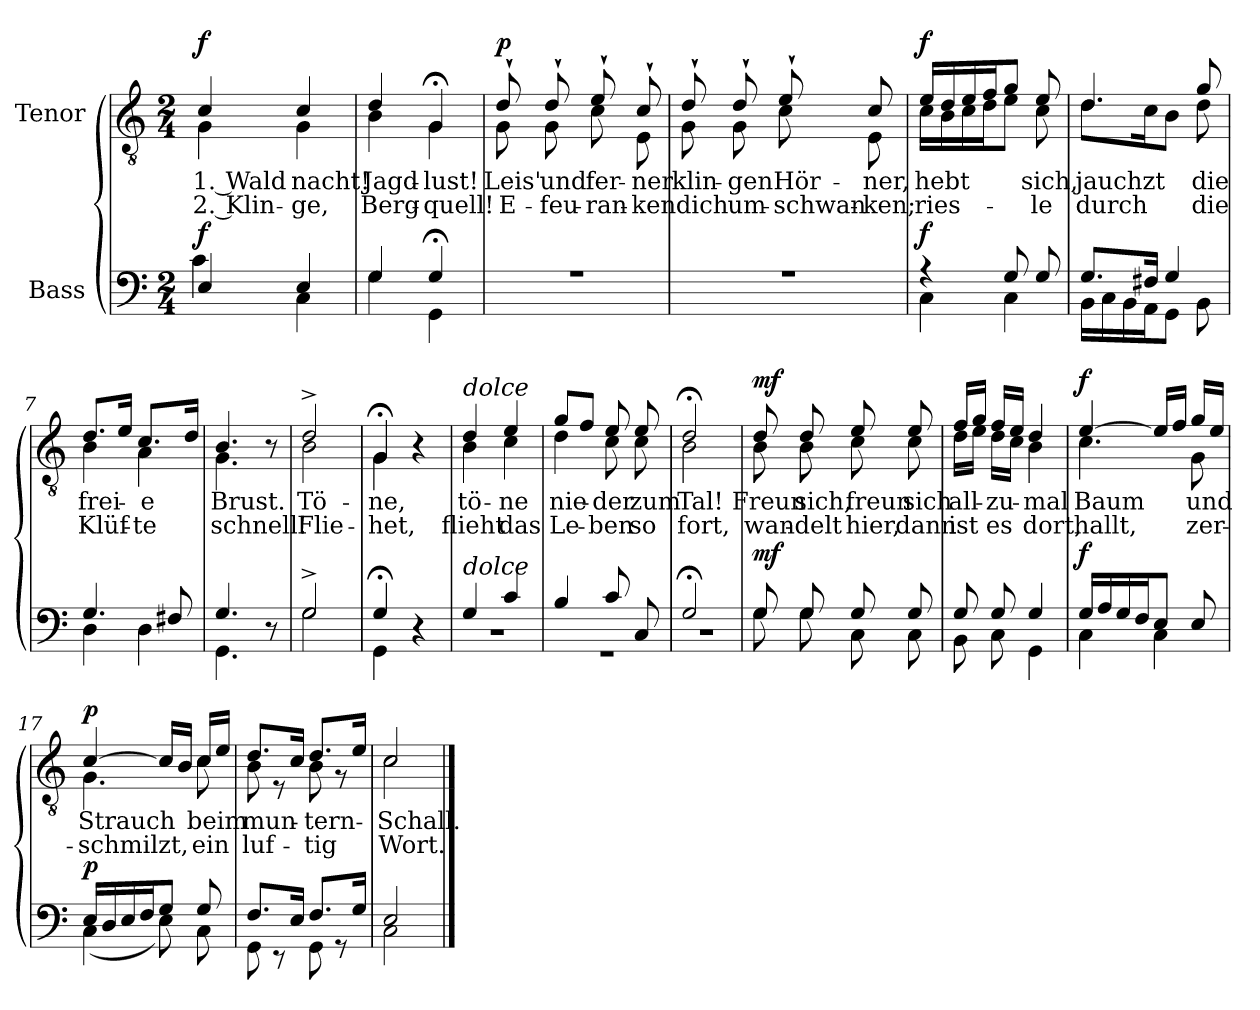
**kern	**dynam	**kern	**text	**text	**dynam
*part2	*part2	*part1	*part1	*part1	*part1
*staff2	*staff2	*staff1	*staff1	*staff1	*staff1
*I"Bass	*	*I"Tenor	*	*	*
*clefF4	*	*clefGv2	*	*	*
*k[]	*	*k[]	*	*	*
*M2/4	*	*M2/4	*	*	*
=1	=1	=1	=1	=1	=1
*^	*	*	*	*	*
!	!	!	!LO:TX:a:B:t=Andante	!	!	!
!	!	!LO:DY:a	!	!LO:LY:b	!LO:LY:b	!LO:DY:a
*	*	*	*^	*	*	*
4E/	4c\	f	4c/	4G\	1. Wald	2. Klin-	f
!	!	!	!	!	!LO:LY:b	!LO:LY:b	!
4E/	4C\	.	4c/	4G\	-nacht!	-ge,	.
=2	=2	=2	=2	=2	=2	=2	=2
!	!	!	!	!	!LO:LY:b	!LO:LY:b	!
4G/	4G\	.	4d/	4B\	Jagd-	Berg-	.
!	!	!	!	!	!LO:LY:b	!LO:LY:b	!
4G;</	4GG\	.	4G;</	4G\	-lust!	-quell!	.
=3	=3	=3	=3	=3	=3	=3	=3
!	!	!	!	!	!LO:LY:b	!LO:LY:b	!LO:DY:a
2r	2ryy	.	8d`/	8G\	Leis'	E-	p
!	!	!	!	!	!LO:LY:b	!LO:LY:b	!
.	.	.	8d`/	8G\	und	-feu-	.
!	!	!	!	!	!LO:LY:b	!LO:LY:b	!
.	.	.	8e`/	8c\	fer-	-ran-	.
!	!	!	!	!	!LO:LY:b	!LO:LY:b	!
.	.	.	8c`/	8E\	-ner	-ken	.
=4	=4	=4	=4	=4	=4	=4	=4
!	!	!	!	!	!LO:LY:b	!LO:LY:b	!
2r	2ryy	.	8d`/	8G\	klin-	dich	.
!	!	!	!	!	!LO:LY:b	!LO:LY:b	!
.	.	.	8d`/	8G\	-gen	um-	.
!	!	!	!	!	!LO:LY:b	!LO:LY:b	!
.	.	.	8e`/	8c\	Hör-	-schwan-	.
!	!	!	!	!	!LO:LY:b	!LO:LY:b	!
.	.	.	8c/	8E\	-ner,	-ken;	.
!!LO:LB:g=z	!!
=5	=5	=5	=5	=5	=5	=5	=5
!	!	!LO:DY:a	!	!	!LO:LY:b	!LO:LY:b	!LO:DY:a
4r	4C\	f	16e/LL	16c\LL	hebt	ries-	f
.	.	.	16d/	16B\	.	.	.
.	.	.	16e/	16c\	.	.	.
.	.	.	16f/J	16d\J	.	.	.
8G/	4C\	.	8g/J	8e\J	.	.	.
!	!	!	!	!	!LO:LY:b	!LO:LY:b	!
8G/	.	.	8e/	8c\	sich,	-le	.
=6	=6	=6	=6	=6	=6	=6	=6
!	!	!	!	!	!LO:LY:b	!LO:LY:b	!
8.G/L	16BB\LL	.	4.d/	8.d\L	jauchzt	durch	.
.	16C\	.	.	.	.	.	.
.	16BB\	.	.	.	.	.	.
16F#X/Jk	16AA\J	.	.	16c\K	.	.	.
4G/	8GG\J	.	.	8B\J	.	.	.
!	!	!	!	!	!LO:LY:b	!LO:LY:b	!
.	8BB\	.	8g/	8d\	die	die	.
=7	=7	=7	=7	=7	=7	=7	=7
!	!	!	!	!	!LO:LY:b	!LO:LY:b	!
4.G/	4D\	.	8.d/L	4B\	frei-	Klüf-	.
.	.	.	16e/Jk	.	.	.	.
!	!	!	!	!	!LO:LY:b	!LO:LY:b	!
.	4D\	.	8.c/L	4A\	-e	-te	.
8F#X/	.	.	.	.	.	.	.
.	.	.	16d/Jk	.	.	.	.
=8	=8	=8	=8	=8	=8	=8	=8
!	!	!	!	!	!LO:LY:b	!LO:LY:b	!
4.G/	4.GG\	.	4.B/	4.G\	Brust.	schnell!	.
8r	8ryy	.	8r	8ryy	.	.	.
=9	=9	=9	=9	=9	=9	=9	=9
!	!	!	!	!	!LO:LY:b	!LO:LY:b	!
2G^/	2G\	.	2d^/	2B\	Tö-	Flie-	.
=10	=10	=10	=10	=10	=10	=10	=10
!	!	!	!	!	!LO:LY:b	!LO:LY:b	!
4G;</	4GG\	.	4G;</	4G\	-ne,	-het,	.
4r	4ryy	.	4r	4ryy	.	.	.
!!LO:LB:g=z	!!
=11	=11	=11	=11	=11	=11	=11	=11
!	!	!	!LO:TX:a:i:t=dolce	!	!	!	!
!LO:TX:a:i:t=dolce	!	!	!	!	!	!	!
!	!	!	!	!	!LO:LY:b	!LO:LY:b	!
4G/	2r	.	4d/	4B\	tö-	flieht	.
!	!	!	!	!	!LO:LY:b	!LO:LY:b	!
4c/	.	.	4e/	4c\	-ne	das	.
=12	=12	=12	=12	=12	=12	=12	=12
!	!	!	!	!	!LO:LY:b	!LO:LY:b	!
4B/	2r	.	8g/L	4d\	nie-	Le-	.
.	.	.	8f/J	.	.	.	.
!	!	!	!	!	!LO:LY:b	!LO:LY:b	!
8c/	.	.	8e/	8c\	-der	-ben	.
!	!	!	!	!	!LO:LY:b	!LO:LY:b	!
8C/	.	.	8e/	8c\	zum	so	.
=13	=13	=13	=13	=13	=13	=13	=13
!	!	!	!	!	!LO:LY:b	!LO:LY:b	!
2G;</	2r	.	2d;</	2B\	Tal!	fort,	.
=14	=14	=14	=14	=14	=14	=14	=14
!	!	!LO:DY:a	!	!	!LO:LY:b	!LO:LY:b	!LO:DY:a
8G/	8G\	mf	8d/	8B\	Freun	wan-	mf
!	!	!	!	!	!LO:LY:b	!LO:LY:b	!
8G/	8G\	.	8d/	8B\	sich,	-delt	.
!	!	!	!	!	!LO:LY:b	!LO:LY:b	!
8G/	8C\	.	8e/	8c\	freun	hier,	.
!	!	!	!	!	!LO:LY:b	!LO:LY:b	!
8G/	8C\	.	8e/	8c\	sich	dann	.
=15	=15	=15	=15	=15	=15	=15	=15
!	!	!	!	!	!LO:LY:b	!LO:LY:b	!
8G/	8BB\	.	16f/LL	16d\LL	all-	ist	.
.	.	.	16g/JJ	16e\JJ	.	.	.
!	!	!	!	!	!LO:LY:b	!LO:LY:b	!
8G/	8C\	.	16f/LL	16d\LL	-zu-	es	.
.	.	.	16e/JJ	16c\JJ	.	.	.
!	!	!	!	!	!LO:LY:b	!LO:LY:b	!
4G/	4GG\	.	4d/	4B\	-mal	dort,	.
!!LO:LB:g=z	!!
=16	=16	=16	=16	=16	=16	=16	=16
!	!	!LO:DY:a	!	!	!LO:LY:b	!LO:LY:b	!LO:DY:a
16G/LL	4C\	f	[4e/	4.c\	Baum	hallt,	f
16A/	.	.	.	.	.	.	.
16G/	.	.	.	.	.	.	.
16F/J	.	.	.	.	.	.	.
8E/J	4C\	.	16e/LL]	.	.	.	.
.	.	.	16f/JJ	.	.	.	.
!	!	!	!	!	!LO:LY:b	!LO:LY:b	!
8E/	.	.	16g/LL	8G\	und	zer-	.
.	.	.	16e/JJ	.	.	.	.
=17	=17	=17	=17	=17	=17	=17	=17
!	!	!LO:DY:a	!	!	!LO:LY:b	!LO:LY:b	!LO:DY:a
16E/LL	(4C\	p	[4c/	4.G\	Strauch	-schmilzt,	p
16D/	.	.	.	.	.	.	.
16E/	.	.	.	.	.	.	.
16F/J	.	.	.	.	.	.	.
8G/J	8E\)	.	16c/LL]	.	.	.	.
.	.	.	16B/JJ	.	.	.	.
!	!	!	!	!	!LO:LY:b	!LO:LY:b	!
8G/	8C\	.	16c/LL	8c\	beim	ein	.
.	.	.	16e/JJ	.	.	.	.
=18	=18	=18	=18	=18	=18	=18	=18
!	!	!	!	!	!LO:LY:b	!LO:LY:b	!
8.F/L	8GG\	.	8.d/L	8B\	mun-	luf-	.
.	8r	.	.	8r	.	.	.
16E/Jk	.	.	16c/Jk	.	.	.	.
!	!	!	!	!	!LO:LY:b	!LO:LY:b	!
8.F/L	8GG\	.	8.d/L	8B\	-tern-	-tig	.
.	8r	.	.	8r	.	.	.
16G/Jk	.	.	16e/Jk	.	.	.	.
=19	=19	=19	=19	=19	=19	=19	=19
!	!	!	!	!	!LO:LY:b	!LO:LY:b	!
2E/	2C\	.	2c/	2c\	-Schall.	Wort.	.
*v	*v	*	*	*	*	*	*
*	*	*v	*v	*	*	*
==	==	==	==	==	==
*-	*-	*-	*-	*-	*-
